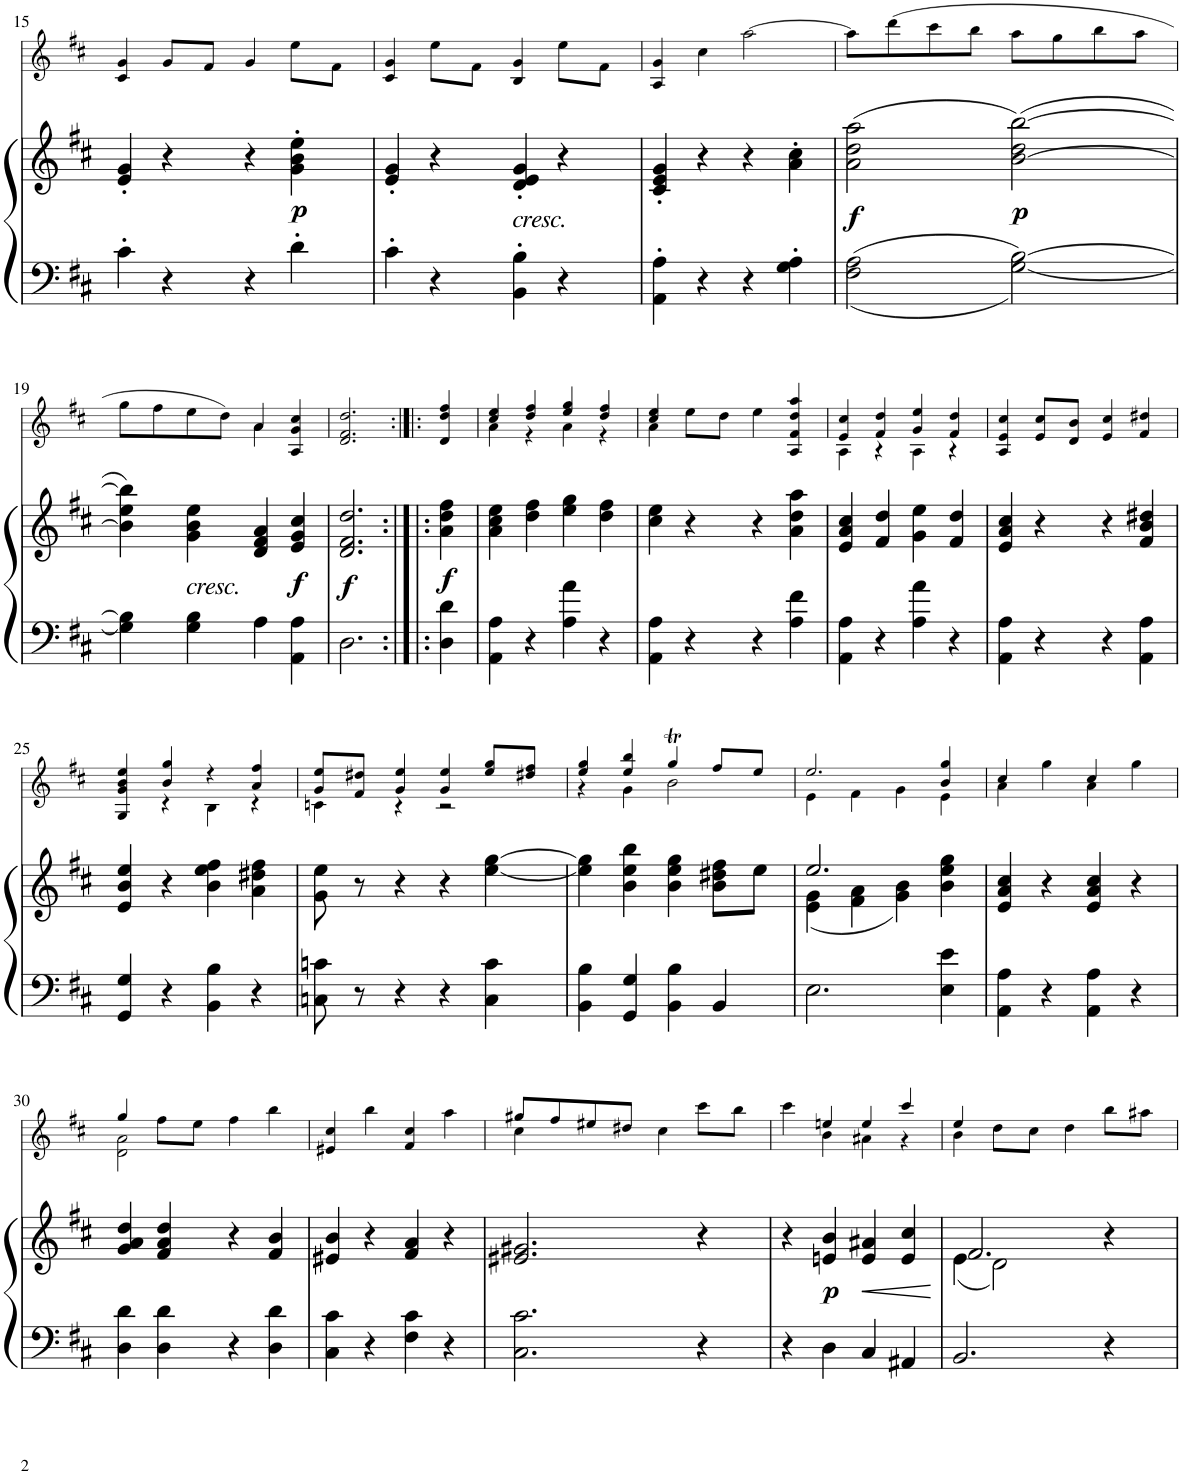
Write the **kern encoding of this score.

**kern	**kern	**dynam	**kern
*part2	*part2	*part2	*part1
*staff3	*staff2	*staff2/3	*staff1
*I"Piano	*	*	*I"Violin
*I'Pno	*	*	*I'Vln
!!LO:PB:g=z
*clefF4	*clefG2	*	*clefG2
*k[f#c#]	*k[f#c#]	*	*k[f#c#]
*M2/2	*M2/2	*	*M2/2
*met(c|)	*met(c|)	*	*met(c|)
=15	=15	=15	=15
4c#'\	4e/' 4g/'	.	4c#/ 4g/
4r	4r	.	8g/L
.	.	.	8f#/J
4r	4r	.	4g/
!	!	!LO:DY:b	!
4d'\	4g\' 4b\' 4ee\'	p	8ee\L
.	.	.	8f#\J
=16	=16	=16	=16
4c#'\	4e/' 4g/'	.	4c#/ 4g/
4r	4r	.	8ee\L
.	.	.	8f#\J
!	!LO:TX:b:i:t=cresc.	!	!
4BB\' 4B\'	4d/' 4e/' 4g/'	.	4B/ 4g/
4r	4r	.	8ee\L
.	.	.	8f#\J
=17	=17	=17	=17
4AA\' 4A\'	4c#/' 4e/' 4g/'	.	4A/ 4g/
4r	4r	.	4cc#\
4r	4r	.	[>2aa\
4G\' 4A\'	4a\' 4cc#\'	.	.
=18	=18	=18	=18
!	!	!LO:DY:b	!
2F#\ 2A\	(2a\ 2dd\ 2aa\	f	8aa\L]
.	.	.	(8ddd\
.	.	.	8ccc#\
.	.	.	8bb\J
!	!	!LO:DY:b	!
[2G\ [2B\	([>2b\ 2dd\ [2bb\)	p	8aa\L
.	.	.	8gg\
.	.	.	8bb\
.	.	.	8aa\J
!!LO:LB:g=z
=19	=19	=19	=19
*	*	*	*^
4G\] 4B\]	4b\] 4ee\ 4bb\])	.	8gg\L	2ryy
.	.	.	8ff#\	.
!	!LO:TX:b:i:t=cresc.	!	!	!
4G\ 4B\	4g\ 4b\ 4ee\	.	8ee\	.
.	.	.	8dd\J)	.
4A\	4d/ 4f#/ 4a/	.	4a/	4a\
!	!	!LO:DY:b	!	!
4AA\ 4A\	4e/ 4g/ 4cc#/	f	4A/ 4g/ 4cc#/	4ryy
=19X1	=19X1	=19X1	=19X1	=19X1
!	!	!LO:DY:b	!	!
*	*	*	*v	*v
2.D\	2.d/ 2.f#/ 2.dd/	f	2.d/ 2.f#/ 2.dd/
=20:|!|:	=20:|!|:	=20:|!|:	=20:|!|:
!	!	!LO:DY:b	!
4D\ 4d\	4a\ 4dd\ 4ff#\	f	4d/ 4dd/ 4ff#/
=21	=21	=21	=21
*	*	*	*^
4AA\ 4A\	4a\ 4cc#\ 4ee\	.	4cc#/ 4ee/	4a\
4r	4dd\ 4ff#\	.	4dd/ 4ff#/	4r
4A\ 4a\	4ee\ 4gg\	.	4ee/ 4gg/	4a\
4r	4dd\ 4ff#\	.	4dd/ 4ff#/	4r
=22	=22	=22	=22	=22
4AA\ 4A\	4cc#\ 4ee\	.	4cc#/ 4ee/	4a\
4r	4r	.	8ee\L	2.ryy
.	.	.	8dd\J	.
4r	4r	.	4ee\	.
4A\ 4f#\	4a\ 4dd\ 4aa\	.	4A/ 4f#/ 4dd/ 4aa/	.
=23	=23	=23	=23	=23
4AA\ 4A\	4e/ 4a/ 4cc#/	.	4e/ 4cc#/	4A\
4r	4f#/ 4dd/	.	4f#/ 4dd/	4r
4A\ 4a\	4g\ 4ee\	.	4g/ 4ee/	4A\
4r	4f#/ 4dd/	.	4f#/ 4dd/	4r
*	*	*	*v	*v
=24	=24	=24	=24
4AA\ 4A\	4e/ 4a/ 4cc#/	.	4A/ 4e/ 4cc#/
4r	4r	.	8e/ 8cc#/L
.	.	.	8d/ 8b/J
4r	4r	.	4e/ 4cc#/
4AA\ 4A\	4f#/ 4b/ 4dd#X/	.	4f#/ 4dd#X/
!!LO:LB:g=z
=25	=25	=25	=25
*	*	*	*^
4GG/ 4G/	4e/ 4b/ 4ee/	.	4G/ 4g/ 4b/ 4ee/	4ryy
4r	4r	.	4b/ 4gg/	4r
4BB\ 4B\	4b\ 4ee\ 4ff#\	.	4r	4B\
4r	4a\ 4dd#X\ 4ff#\	.	4a/ 4ff#/	4r
=26	=26	=26	=26	=26
8Cn\ 8cn\	8g\ 8ee\	.	8g/ 8ee/L	4cn\
8r	8r	.	8f#/ 8dd#X/J	.
4r	4r	.	4g/ 4ee/	4r
4r	4r	.	4g/ 4ee/	2r
4C\ 4c\	[4ee\ [4gg\	.	8ee/ 8gg/L	.
.	.	.	8dd#X/ 8ff#/J	.
=27	=27	=27	=27	=27
4BB\ 4B\	4ee\] 4gg\]	.	4ee/ 4gg/	4r
4GG/ 4G/	4b\ 4ee\ 4bb\	.	4ee/ 4bb/	4g\
4BB\ 4B\	4b\ 4ee\ 4gg\	.	4ggT/	2b\
4BB/	8b\ 8dd#X\ 8ff#\L	.	8ff#/L	.
.	8ee\J	.	8ee/J	.
=28	=28	=28	=28	=28
*	*^	*	*	*
2.E\	2.ee/	(4e\ 4g\	.	2.ee/	4e\
.	.	4f#\ 4a\	.	.	4f#\
.	.	4g\ 4b\)	.	.	4g\
4E\ 4e\	4b\ 4ee\ 4gg\	4ryy	.	4b/ 4gg/	4e\
*	*v	*v	*	*	*
=29	=29	=29	=29	=29
4AA\ 4A\	4e/ 4a/ 4cc#/	.	4cc#/	4a\
4r	4r	.	4gg\	4ryy
4AA\ 4A\	4e/ 4a/ 4cc#/	.	4cc#/	4a\
4r	4r	.	4gg\	4ryy
!!LO:LB:g=z	!!
=30	=30	=30	=30	=30
4D\ 4d\	4g/ 4a/ 4dd/	.	4gg/	2d\ 2a\
4D\ 4d\	4f#/ 4a/ 4dd/	.	8ff#\L	.
.	.	.	8ee\J	.
4r	4r	.	4ff#\	2ryy
4D\ 4d\	4f#/ 4b/	.	4bb\	.
*	*	*	*v	*v
=31	=31	=31	=31
4C#\ 4c#\	4e#X/ 4b/	.	4e#X/ 4cc#/
4r	4r	.	4bb\
4F#\ 4c#\	4f#/ 4a/	.	4f#/ 4cc#/
4r	4r	.	4aa\
=32	=32	=32	=32
*	*	*	*^
2.C#\ 2.c#\	2.e#X/ 2.g#X/	.	8gg#X/L	4cc#\
.	.	.	8ff#/	.
.	.	.	8ee#X/	2.ryy
.	.	.	8dd#X/J	.
.	.	.	4cc#\	.
4r	4r	.	8ccc#\L	.
.	.	.	8bb\J	.
=33	=33	=33	=33	=33
4r	4r	.	4ccc#\	4ryy
!	!	!LO:DY:b	!	!
4D\	4en/ 4b/	p	4een/	4b\
!	!	!LO:HP:b	!	!
4C#/	4e/ 4a#X/	<	4ee/	4a#X\
4AA#X/	4e/ 4cc#/	.	4ccc#/	4r
*	*	*	*v	*v
.	.	[	.
=34	=34	=34	=34
*	*^	*	*^
2.BB/	2.f#/	(4e\	.	4ee/	4b\
.	.	2d\)	.	8dd\L	2.ryy
.	.	.	.	8cc#\J	.
.	.	.	.	4dd\	.
4r	4r	4ryy	.	8bb\L	.
.	.	.	.	8aa#X\J	.
*	*v	*v	*	*	*
*	*	*	*v	*v
=	=	=	=
*-	*-	*-	*-
